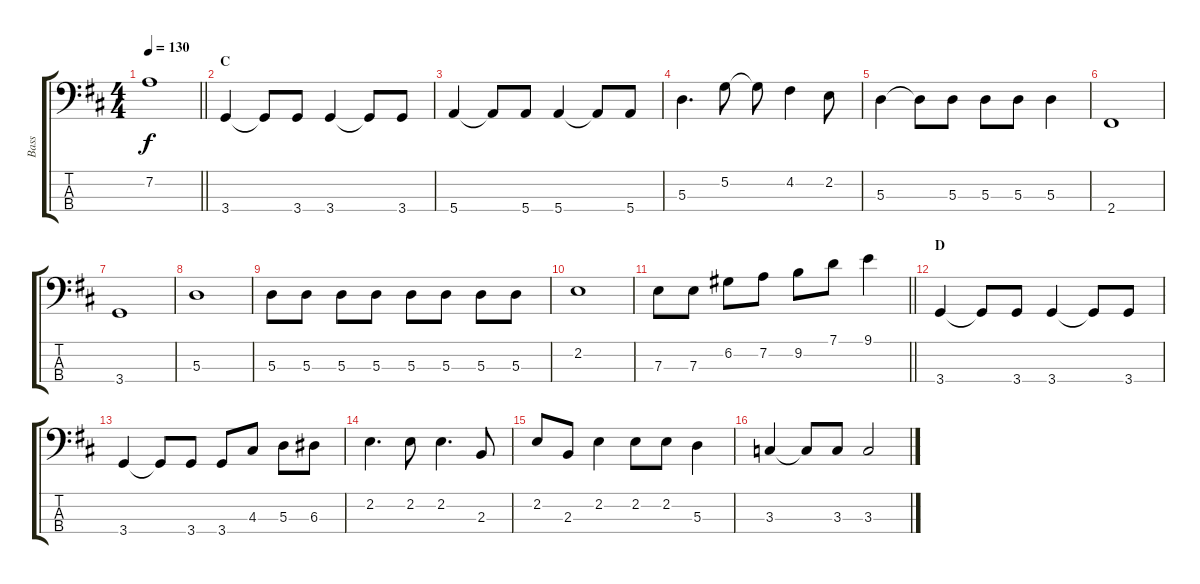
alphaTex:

\track ("Bass" "Bass") {instrument electricbassfinger}
\staff {score tabs}
\tuning (G2 D2 A1 E1) {hide}
\ts (4 4)
\tempo 130
\clef f4
\barLineRight lightlight
\ks d
7.2.1{dy f} |
\section ("" "C")
3.4.4 3.4{t}.8 3.4.8 3.4.4 3.4{t}.8 3.4.8 |
5.4.4 5.4{t}.8 5.4.8 5.4.4 5.4{t}.8 5.4.8 |
5.3.4{d} 5.2.8 5.2{t}.8 4.2.4 2.2.8 |
5.3.4 5.3{t}.8 5.3.8 5.3.8 5.3.8 5.3.4 |
2.4.1 |
3.4.1 |
5.3.1 |
5.3.8 5.3.8 5.3.8 5.3.8 5.3.8 5.3.8 5.3.8 5.3.8 |
2.2.1 |
\barLineRight lightlight
7.3.8 7.3.8 6.2.8 7.2.8 9.2.8 7.1.8 9.1.4 |
\section ("" "D")
3.4.4 3.4{t}.8 3.4.8 3.4.4 3.4{t}.8 3.4.8 |
3.4.4 3.4{t}.8 3.4.8 3.4.8 4.3.8 5.3.8 6.3.8 |
2.2.4{d} 2.2.8 2.2.4{d} 2.3.8 |
2.2.8 2.3.8 2.2.4 2.2.8 2.2.8 5.3.4 |
3.3.4 3.3{t}.8 3.3.8 3.3.2
